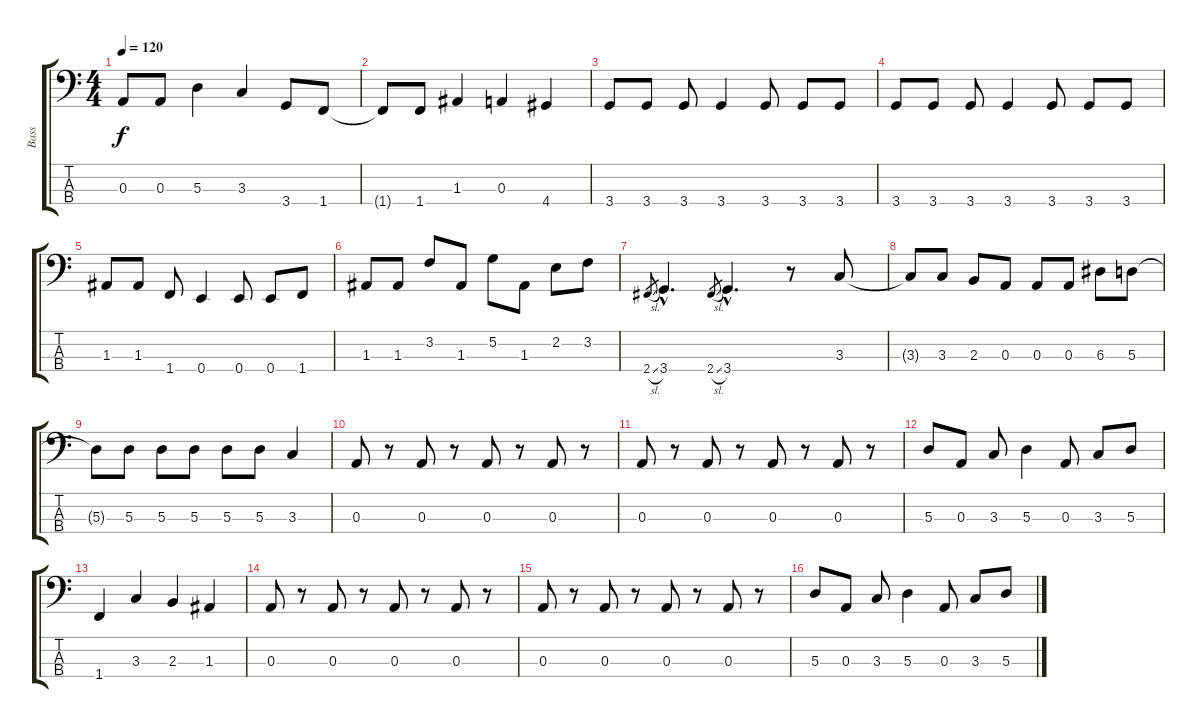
\track ("Bass" "Bass") {instrument slapbass1}
\staff {score tabs}
\tuning (G2 D2 A1 E1) {hide}
\ts (4 4)
\tempo 120
\clef f4
\ks c
0.3{t}.8{dy f} 0.3.8 5.3.4 3.3.4 3.4.8 1.4.8 |
1.4{t}.8 1.4.8 1.3.4 0.3.4 4.4.4 |
3.4.8 3.4.8 3.4.8 3.4.4 3.4.8 3.4.8 3.4.8 |
3.4.8 3.4.8 3.4.8 3.4.4 3.4.8 3.4.8 3.4.8 |
1.3.8 1.3.8 1.4.8 0.4.4 0.4.8 0.4.8 1.4.8 |
1.3.8 1.3.8 3.2.8 1.3.8 5.2.8 1.3.8 2.2.8 3.2.8 |
2.4{sl}.8{gr} 3.4{hac}.4{d} 2.4{sl}.8{gr} 3.4{hac}.4{d} r.8 3.3.8 |
3.3{t}.8 3.3.8 2.3.8 0.3.8 0.3.8 0.3.8 6.3.8 5.3.8 |
5.3{t}.8 5.3.8 5.3.8 5.3.8 5.3.8 5.3.8 3.3.4 |
0.3.8 r.8 0.3.8 r.8 0.3.8 r.8 0.3.8 r.8 |
0.3.8 r.8 0.3.8 r.8 0.3.8 r.8 0.3.8 r.8 |
5.3.8 0.3.8 3.3.8 5.3.4 0.3.8 3.3.8 5.3.8 |
1.4.4 3.3.4 2.3.4 1.3.4 |
0.3.8 r.8 0.3.8 r.8 0.3.8 r.8 0.3.8 r.8 |
0.3.8 r.8 0.3.8 r.8 0.3.8 r.8 0.3.8 r.8 |
5.3.8 0.3.8 3.3.8 5.3.4 0.3.8 3.3.8 5.3.8
